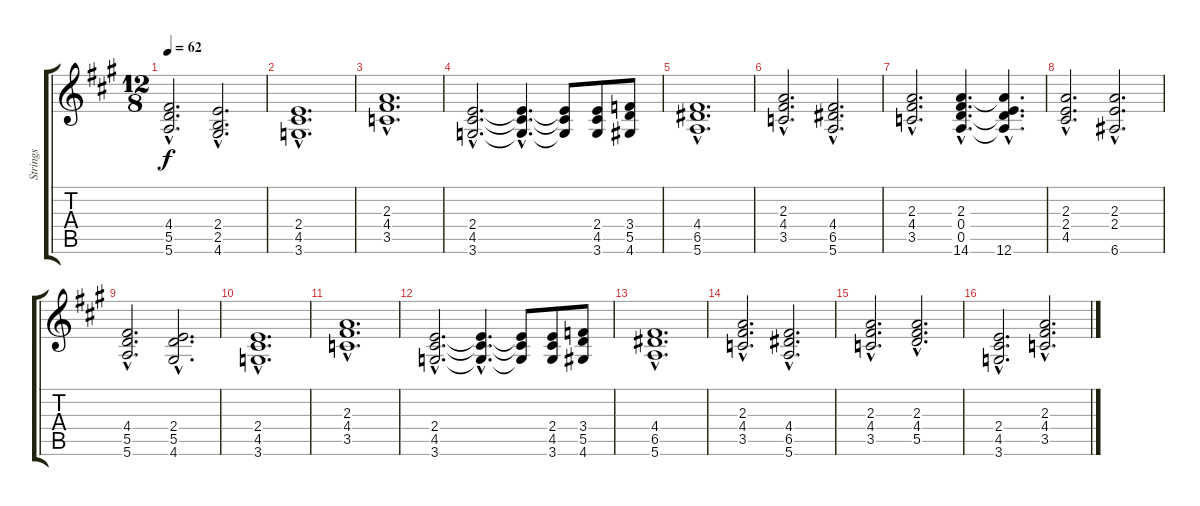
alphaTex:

\track ("Strings" "Strings") {instrument stringensemble1}
\staff {score tabs}
\tuning (E5 B4 G4 D4 A3 E3) {hide}
\ts (12 8)
\tempo 62
\clef g2
\ks a
(4.4{hac} 5.5{hac} 5.6{hac}).2{d dy f} (2.4{hac} 2.5{hac} 4.6{hac}).2{d} |
(2.4{hac} 4.5{hac} 3.6{hac}).1{d} |
(2.3{hac} 4.4{hac} 3.5{hac}).1{d} |
(2.4{hac} 4.5{hac} 3.6{hac}).2{d} (2.4{hac t} 4.5{hac t} 3.6{hac t}).4{d} (2.4{t} 4.5{t} 3.6{t}).8 (2.4 4.5 3.6).8 (3.4 5.5 4.6).8 |
(4.4{hac} 6.5{hac} 5.6{hac}).1{d} |
(2.3{hac} 4.4{hac} 3.5{hac}).2{d} (4.4{hac} 6.5{hac} 5.6{hac}).2{d} |
(2.3{hac} 4.4{hac} 3.5{hac}).2{d} (2.3{hac} 0.4{hac} 0.5{hac} 14.6{hac}).4{d} (2.3{hac t} 0.4{hac t} 0.5{hac t} 12.6{hac}).4{d} |
(2.3{hac} 2.4{hac} 4.5{hac}).2{d} (2.3{hac} 2.4{hac} 6.6{hac}).2{d} |
(4.4{hac} 5.5{hac} 5.6{hac}).2{d} (2.4{hac} 5.5{hac} 4.6{hac}).2{d} |
(2.4{hac} 4.5{hac} 3.6{hac}).1{d} |
(2.3{hac} 4.4{hac} 3.5{hac}).1{d} |
(2.4{hac} 4.5{hac} 3.6{hac}).2{d} (2.4{hac t} 4.5{hac t} 3.6{hac t}).4{d} (2.4{t} 4.5{t} 3.6{t}).8 (2.4 4.5 3.6).8 (3.4 5.5 4.6).8 |
(4.4{hac} 6.5{hac} 5.6{hac}).1{d} |
(2.3{hac} 4.4{hac} 3.5{hac}).2{d} (4.4{hac} 6.5{hac} 5.6{hac}).2{d} |
(2.3{hac} 4.4{hac} 3.5{hac}).2{d} (2.3{hac} 4.4{hac} 5.5{hac}).2{d} |
(2.4{hac} 4.5{hac} 3.6{hac}).2{d} (2.3{hac} 4.4{hac} 3.5{hac}).2{d}
